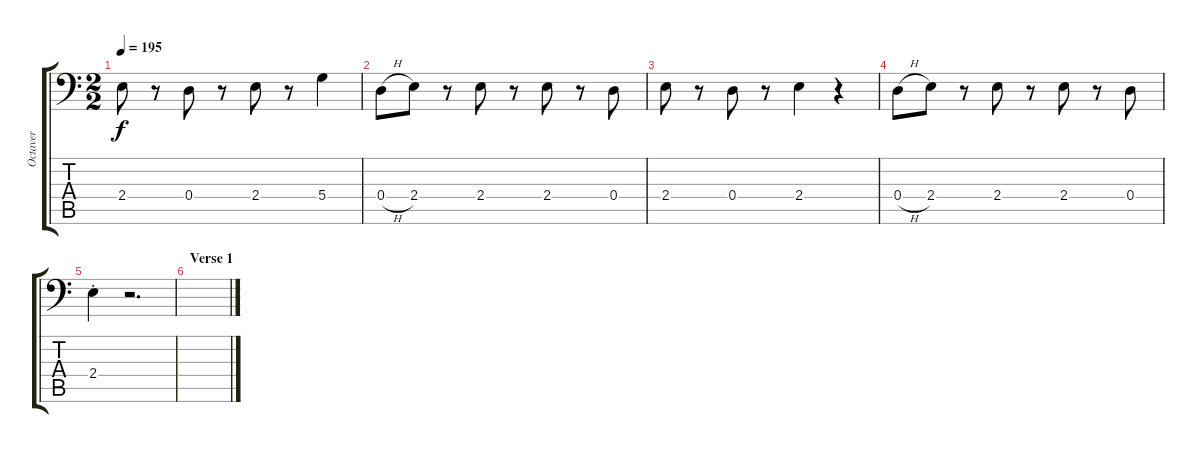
\track ("Octaver" "Octaver") {instrument distortionguitar}
\staff {score tabs}
\tuning (E3 B2 G2 D2 A1 E1) {hide}
\ts (2 2)
\tempo 195
\clef f4
\ks c
2.4.8{dy f} r.8 0.4.8 r.8 2.4.8 r.8 5.4.4 |
0.4{h}.8 2.4.8 r.8 2.4.8 r.8 2.4.8 r.8 0.4.8 |
2.4.8 r.8 0.4.8 r.8 2.4.4 r.4 |
0.4{h}.8 2.4.8 r.8 2.4.8 r.8 2.4.8 r.8 0.4.8 |
2.4{st}.4 r.2{d} |
\section ("" "Verse 1")
